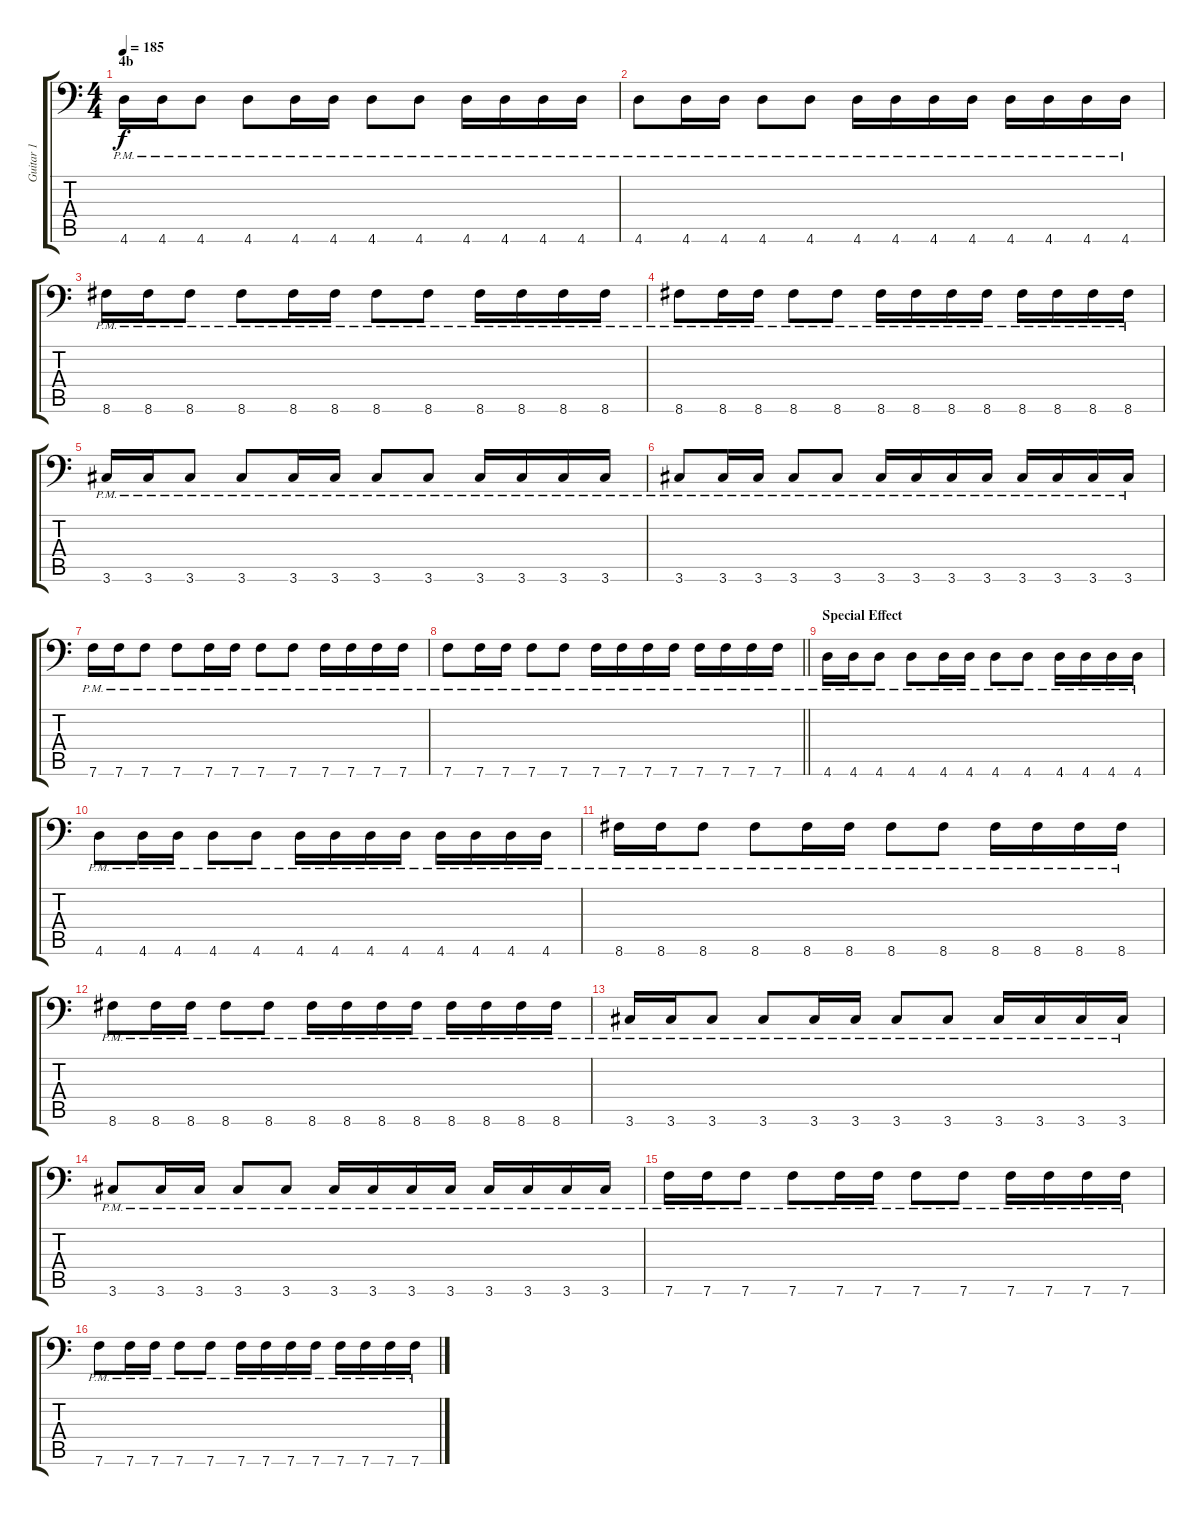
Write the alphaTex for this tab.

\track ("Guitar 1" "Guitar 1") {instrument distortionguitar}
\staff {score tabs}
\tuning (C4 G3 Eb3 Bb2 F2 Bb1) {hide}
\ts (4 4)
\section ("" "4b")
\tempo 185
\clef f4
\ks c
4.6{pm}.16{dy f} 4.6{pm}.16 4.6{pm}.8 4.6{pm}.8 4.6{pm}.16 4.6{pm}.16 4.6{pm}.8 4.6{pm}.8 4.6{pm}.16 4.6{pm}.16 4.6{pm}.16 4.6{pm}.16 |
4.6{pm}.8 4.6{pm}.16 4.6{pm}.16 4.6{pm}.8 4.6{pm}.8 4.6{pm}.16 4.6{pm}.16 4.6{pm}.16 4.6{pm}.16 4.6{pm}.16 4.6{pm}.16 4.6{pm}.16 4.6{pm}.16 |
8.6{pm}.16 8.6{pm}.16 8.6{pm}.8 8.6{pm}.8 8.6{pm}.16 8.6{pm}.16 8.6{pm}.8 8.6{pm}.8 8.6{pm}.16 8.6{pm}.16 8.6{pm}.16 8.6{pm}.16 |
8.6{pm}.8 8.6{pm}.16 8.6{pm}.16 8.6{pm}.8 8.6{pm}.8 8.6{pm}.16 8.6{pm}.16 8.6{pm}.16 8.6{pm}.16 8.6{pm}.16 8.6{pm}.16 8.6{pm}.16 8.6{pm}.16 |
3.6{pm}.16 3.6{pm}.16 3.6{pm}.8 3.6{pm}.8 3.6{pm}.16 3.6{pm}.16 3.6{pm}.8 3.6{pm}.8 3.6{pm}.16 3.6{pm}.16 3.6{pm}.16 3.6{pm}.16 |
3.6{pm}.8 3.6{pm}.16 3.6{pm}.16 3.6{pm}.8 3.6{pm}.8 3.6{pm}.16 3.6{pm}.16 3.6{pm}.16 3.6{pm}.16 3.6{pm}.16 3.6{pm}.16 3.6{pm}.16 3.6{pm}.16 |
7.6{pm}.16 7.6{pm}.16 7.6{pm}.8 7.6{pm}.8 7.6{pm}.16 7.6{pm}.16 7.6{pm}.8 7.6{pm}.8 7.6{pm}.16 7.6{pm}.16 7.6{pm}.16 7.6{pm}.16 |
\barLineRight lightlight
7.6{pm}.8 7.6{pm}.16 7.6{pm}.16 7.6{pm}.8 7.6{pm}.8 7.6{pm}.16 7.6{pm}.16 7.6{pm}.16 7.6{pm}.16 7.6{pm}.16 7.6{pm}.16 7.6{pm}.16 7.6{pm}.16 |
\section ("" "Special Effect")
4.6{pm}.16 4.6{pm}.16 4.6{pm}.8 4.6{pm}.8 4.6{pm}.16 4.6{pm}.16 4.6{pm}.8 4.6{pm}.8 4.6{pm}.16 4.6{pm}.16 4.6{pm}.16 4.6{pm}.16 |
4.6{pm}.8 4.6{pm}.16 4.6{pm}.16 4.6{pm}.8 4.6{pm}.8 4.6{pm}.16 4.6{pm}.16 4.6{pm}.16 4.6{pm}.16 4.6{pm}.16 4.6{pm}.16 4.6{pm}.16 4.6{pm}.16 |
8.6{pm}.16 8.6{pm}.16 8.6{pm}.8 8.6{pm}.8 8.6{pm}.16 8.6{pm}.16 8.6{pm}.8 8.6{pm}.8 8.6{pm}.16 8.6{pm}.16 8.6{pm}.16 8.6{pm}.16 |
8.6{pm}.8 8.6{pm}.16 8.6{pm}.16 8.6{pm}.8 8.6{pm}.8 8.6{pm}.16 8.6{pm}.16 8.6{pm}.16 8.6{pm}.16 8.6{pm}.16 8.6{pm}.16 8.6{pm}.16 8.6{pm}.16 |
3.6{pm}.16 3.6{pm}.16 3.6{pm}.8 3.6{pm}.8 3.6{pm}.16 3.6{pm}.16 3.6{pm}.8 3.6{pm}.8 3.6{pm}.16 3.6{pm}.16 3.6{pm}.16 3.6{pm}.16 |
3.6{pm}.8 3.6{pm}.16 3.6{pm}.16 3.6{pm}.8 3.6{pm}.8 3.6{pm}.16 3.6{pm}.16 3.6{pm}.16 3.6{pm}.16 3.6{pm}.16 3.6{pm}.16 3.6{pm}.16 3.6{pm}.16 |
7.6{pm}.16 7.6{pm}.16 7.6{pm}.8 7.6{pm}.8 7.6{pm}.16 7.6{pm}.16 7.6{pm}.8 7.6{pm}.8 7.6{pm}.16 7.6{pm}.16 7.6{pm}.16 7.6{pm}.16 |
7.6{pm}.8 7.6{pm}.16 7.6{pm}.16 7.6{pm}.8 7.6{pm}.8 7.6{pm}.16 7.6{pm}.16 7.6{pm}.16 7.6{pm}.16 7.6{pm}.16 7.6{pm}.16 7.6{pm}.16 7.6{pm}.16
